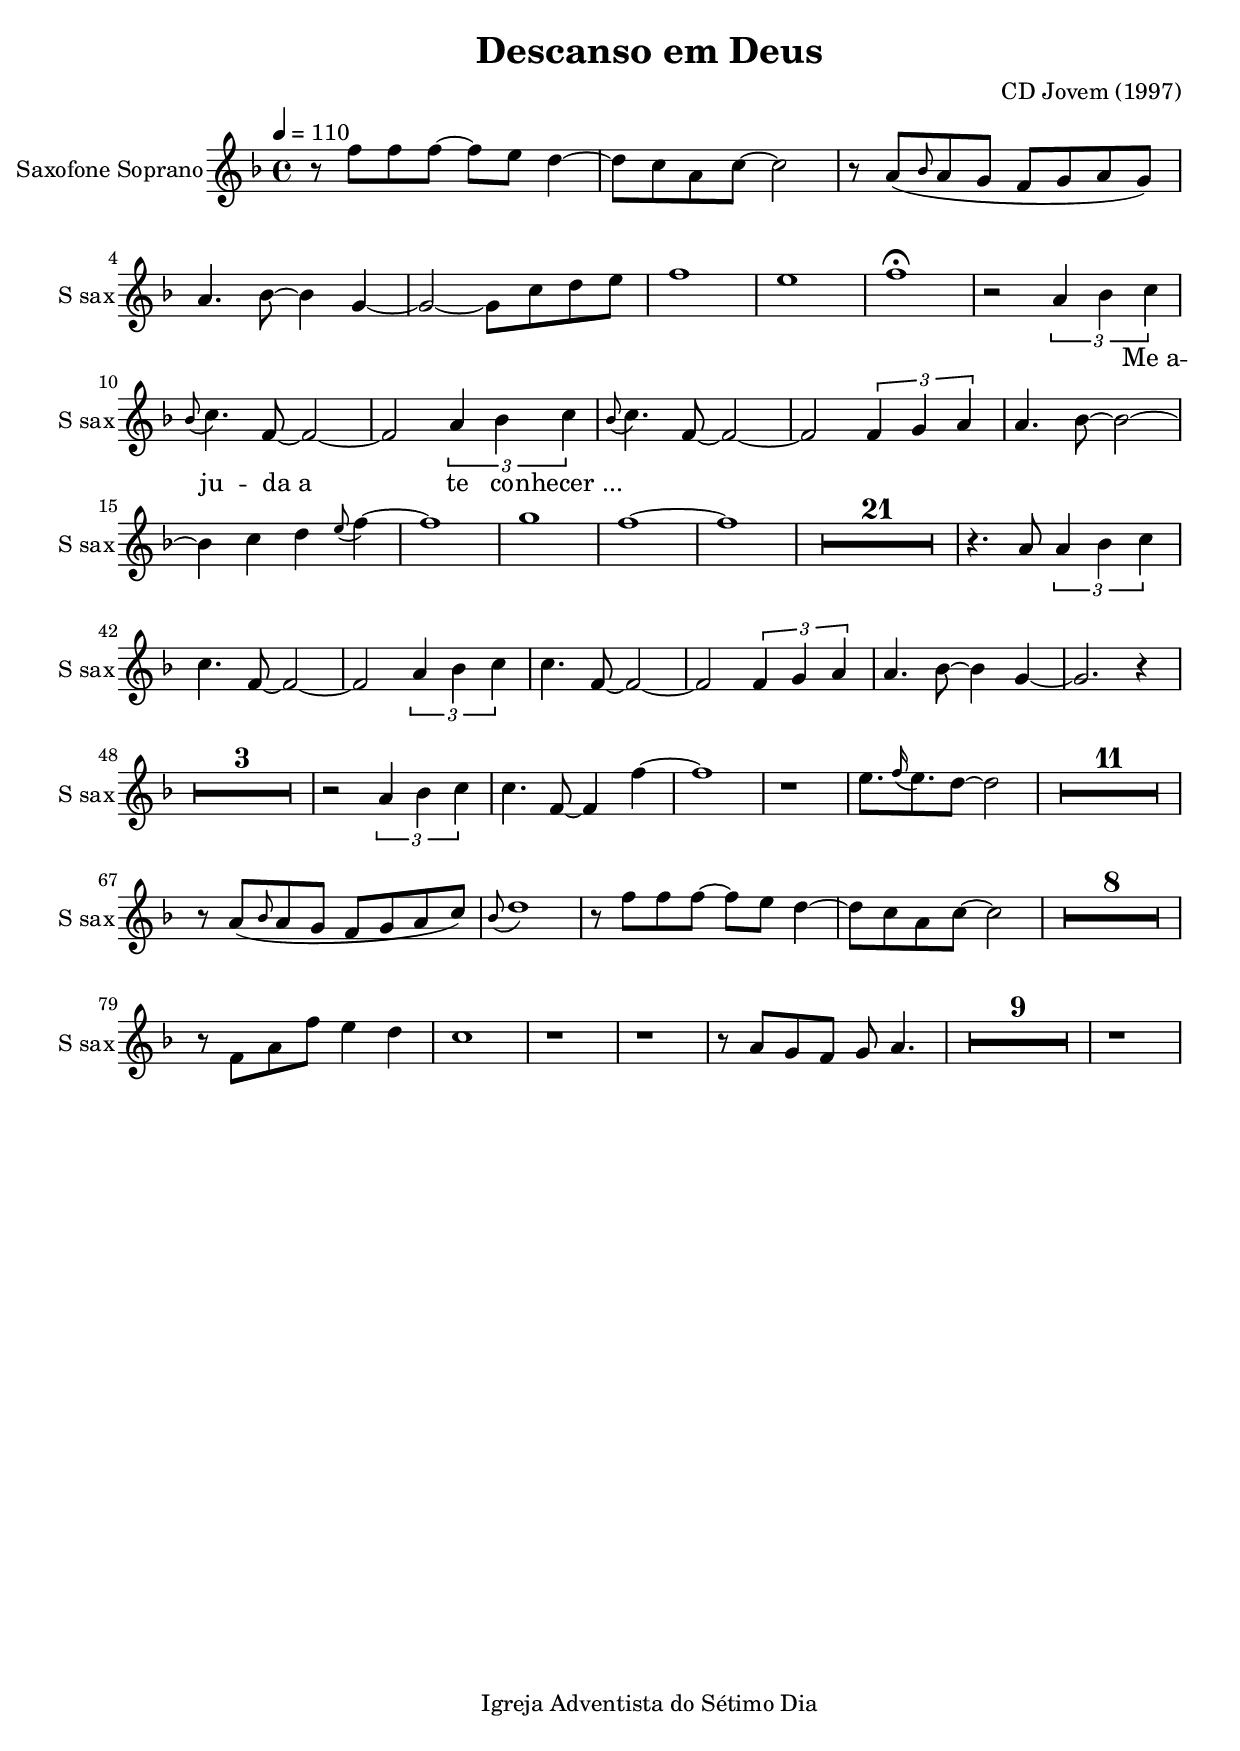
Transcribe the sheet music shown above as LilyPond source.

\header{
        title = "Descanso em Deus"
        composer = "CD Jovem (1997)"

        %Sumir com a nota de rodapé
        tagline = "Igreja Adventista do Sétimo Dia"
        %poet = "quem fez a letra / co-autor"
        %Se der algum erro, acrescentar o caractere espaço para recarregar a página:
        %...  
}

\paper {
        %paper-width = #150
        %paper-height = #100
        %bottom-margin = #0
        %top-margin = #0
        left-margin = #20
        %right-margin = #0
        %inner-margin = #0
        %outer-margin = #0
}

\score {
  \new Staff \with {
  instrumentName = "Saxofone Soprano"
  shortInstrumentName = "S sax"
} <<
    \new Voice{

        %instrumento ocarina
        %\set midiInstrument = #"ocarina"
                
        %Compasso 4/4 aparece em fração e não a letra C
        %\numericTimeSignature        

        %remove a clave
        %\hide Staff.Clef
        %\override Staff.Clef.color = #white
        %\override Staff.Clef.layer = #-1

        %a linha abaixo oculta as barras
        %\override Score.BarLine.stencil = ##f
        %\hide Score.BarLine

        %a linha abaixo oculta o pentagrama
        %\override Staff.StaffSymbol.line-count = #0
        %\hide Staff.StaffSymbol
        
        %remove a formula de compasso
        %\hide Staff.TimeSignature

        %Clave de percussão
        %\clef percussion
        %Clave de fá
        %\clef F

        %\relative c' {
         {

%Muda a figura da nota
%\improvisationOn

%a linha abaixo oculta a haste da nota
%\hideStem
%para desfazer basta usar
%\undoHideStem \hideStem

%Cor da Haste RGB
%\override Stem.color = #(rgb-color 0 0 1)

%Direção da Haste
%\stemUp
%\stemDown
%\stemNeutral

%Colcheias não se conectam
%\autoBeamOff
%\autoBeamOn

%Ocultar os números dos compassos a cada linha
%\hide Score.BarNumber

%Ocultar ou não as notas a partir do comando
%\hideNotes
%\unHideNotes

%\overrideTimeSignatureSettings
        %4/4        % timeSignatureFraction
        %1/4        % baseMomentFraction
        %#'(3 1)    % beatStructure
        %#'()       % beamExceptions

                \time 4/4

%Audios da Berklee sao 100bpm
%Andamento
\tempo 4 = 110

%Tom da música
\key f \major %\minor

%@@@@@@@@@@@@@@@@@@@@@@PRIMEIRA@@@@@@@@@@@@@@@@@@@@@@@@@@@@

%instrumento para o áudio MIDI
\set midiInstrument = #"soprano sax"

r8 f''8 f''8 f''8~f''8 e''8 d''4~
d''8 c''8 a'8 c''8~c''2 
 
r8 a'8 (\grace bes'8 a'8 g' f' g' a' g') 
a'4. bes'8~bes'4 g'4~
g'2~g'8 c''8 d'' e''
f''1 
e''1
f''1 \fermata 

%Introd
r2 \tuplet 3/2 {a'4 bes' c''} 
\grace bes'8 (c''4.) f'8~f'2~
f'2 \tuplet 3/2 {a'4 bes' c''} 
\grace bes'8 (c''4.) f'8~f'2~
f'2 \tuplet 3/2 {f'4 g' a'} 
a'4. bes'8~bes'2~
bes'4 c''4 d''4 \grace e''8 (f''4)~
f''1 
g''1 
f''1~
f''1

\compressMMRests {
    \override MultiMeasureRest.expand-limit = #1
    R1*21
}

r4. a'8 \tuplet 3/2 {a'4 bes' c''} 
c''4. f'8~f'2~
f'2 \tuplet 3/2 {a'4 bes' c''}
c''4. f'8~f'2~
f'2 \tuplet 3/2 {f'4 g' a'}
a'4. bes'8~bes'4 g'4~
g'2. r4

\compressMMRests {
    R1*3
}
 
r2 \tuplet 3/2 {a'4 bes' c''} 
c''4. f'8~f'4 f''4~
f''1
r1
e''8. \grace f''16 (e''8.) d''8~d''2

\compressMMRests {
    R1*11
}

r8 a'8 (\grace bes'8 a'8 g' f' g' a'  c''8) 
\grace bes'8 (d''1)
r8 f''8 f''8 f''8~f''8 e''8 d''4~
d''8 c''8 a'8 c''8~c''2

\compressMMRests {
    R1*8
}

r8 f'8 a'8 f''8 e''4 d''4
c''1
r1
r1
r8 a'8 g' f' g' a'4.

\compressMMRests {
    R1*9
}

r1
%\bar "||"

\compressMMRests {
    \override MultiMeasureRest.expand-limit = #1
    %R1*2 | R1*5 | R1*9
    %R1*21
}
\break

        }
        \addlyrics{
                %Alinhamento do texto:
                %\override LyricText.self-alignment-X = #LEFT

                _ _ _ _ _ _ _ _ _ _ _ _ _ _ _ _ _ _ _ _
                Me_a -- ju -- da_a te co -- nhecer_...
                %"1" "2" "3" "4" "1" "2" "3" "4" "1" "2" "3" "4" "1" "2" "3" "4"
                %Dó Ré Mi Fá Sol Lá Si
                %"Dó" "Dó♯" "Ré" "Ré♯" "Mi" "Fá" "Fá♯" "Sol" "Sol♯" "Lá" "Lá♯" "Si" "Dó"
                %"Mi" "Mi♭" "Ré" "Ré♭" "Dó" "Si" "Si♭" "Lá" "Lá♭" "Sol" "Sol♭" "Fá" "Mi"
                %"Sol" "Sol♭" "Fá" "Mi" "Mi♭" "Ré" "Ré♭" "Dó" "Si" "Si♭" "Lá" "Lá♭" "Sol"
                %"Dó" "Ré" "Mi" "Fá♯" "Sol♯" "Lá♯" "Dó"
                %"Mi" "Fá"  "Sol"  "Lá"  "Si" "Dó" "Ré" "Mi" "Fá"  "Sol"  "Lá"  "Si" "Dó" "Ré" "Mi" "Fá"  "Sol"  "Lá"
                %"Dó" "Ré" "Mi" "Fá"  "Sol" "Lá"  "Si" "Dó" "Ré" "Mi" "Fá"  "Sol" "Lá"  "Si" "Dó" "Ré" "Mi" 
                
    }

    }

%\new Staff
    %\new Voice {
        
    %instrumento ocarina
    %\set midiInstrument = #"ocarina"
    %Compasso 4/4 aparece em fração e não a letra C
    %\numericTimeSignature    
    %remove a clave
    %\override Staff.Clef.color = #white
    %\override Staff.Clef.layer = #-1
    %a linha abaixo oculta as barras
    %\override Score.BarLine.stencil = ##f
    %a linha abaixo oculta o pentagrama
    %\override Staff.StaffSymbol.line-count = #0
    %remove a formula de compasso
    %\hide Staff.TimeSignature
    %Clave de percussão
    %\clef percussion
    %Clave de fá
    %\clef F
        
    %\relative c''{
    %  {
        
%Muda a figura da nota
%\improvisationOn
%a linha abaixo oculta a haste da nota
%\hide Stem
%para desfazer basta usar
%\undo \hide Stem
%Direção da Haste
%\stemUp 
%\stemDown 
%\stemNeutral
%Colcheias não se ligam
%\autoBeamOff
%Ocultar os números dos compassos
%a cada linha
%\hide Score.BarNumber
%Ocultar ou não as notas a partir do comando
%\hideNotes 
%\unHideNotes 

%\key g \major

%@@@@@@@@@@@@@@@@@@SEGUNDA@@@@@@@@@@@@@@@@@@@@@@@@@@@@@@@@@@@@@@@@@
        %\time 4/4



%\set midiInstrument = #"woodblock"

%a'4 r4 c'4 r4
%a'4 c'4 c'4 c'4
%\break

%a'4 c'4 c'4 c'4 
%a'4 c'4 c'4 c'4
%a'4 c'4 c'4 c'4 
%a'4 c'4 c'4 c'4
%\break


    % }
    % }

  >>

        %gera PDF
        \layout {
                %indent = #0
                %line-width = #200
                %ragged-last = #0
                \context{
                        \Score
                        %mudar o espaco entre as notas sem letra
                        %Valores maiores de ly:make-moment produzirão músicas menores.. e 1/4 é maior que 1/16
                        \override SpacingSpanner.base-shortest-duration = #(ly:make-moment 1/16)
                        %\override SpacingSpanner.uniform-stretching = ##t

                        %abaixo tira a contagem de compassos (Dentro de \Score !!!!)
                        %\omit BarNumber                        

                        %aumentar este número caso as palavras estejam muito próximas
                        %\Lyrics
                        %\override LyricSpace.minimum-distance = #6.0

                }
        }

        %gera o audio
        \midi{
                %\context{
                                        %\Staff
                                        %\remove "Staff_performer"
                        %\Score
                                %midiMinimumVolume = #1.9
                                %midiMaximumVolume = #2.0
                %}
                                \context {
                                      \Staff
                                      \remove "Staff_performer"
                            }
                            \context {
                                      \Voice
                                      \consists "Staff_performer"
                            }
       }

}
%Frescobaldi = IDE do Lilypond

%a4-ais4-aes4-b4-bis4-bes4-c'4-cis'4-ces'4-d'4-dis'4-des'4-e'4-eis'4-ees'4-f'4-fis'4-fes'4-g'4-gis'4-ges'4-a'4-ais'4-aes'4-b'4-bis'4-bes'4-c''4-cis''4-ces''4-d''4-dis''4-des''4-e''4-eis''4-ees''4-f''4-fis''4-fes''4-g''4-gis''4-ges''4-a''4-ais''4-aes''4-b''4-bis''4-bes''4-c'''4-cis'''4-ces'''4
%c,4-cis,4-ces,4-d,4-dis,4-des,4-e,4-eis,4-ees,4-f,4-fis,4-fes,4-g,4-gis,4-ges,4-a,4-ais,4-aes,4-b,4-bis,4-bes,4-c4-cis4-ces4-d4-dis4-des4-e4-eis4-ees4-f4-fis4-fes4-g4-gis4-ges4-a4-ais4-aes4-b4-bis4-bes4-c'4-cis'4-ces'4-d'4-dis'4-des'4-e'4-eis'4-ees'4

%a4-ais4-aes4-b4-bes4-c'4-cis'4-d'4-dis'4-des'4-e'4-ees'4-f'4-fis'4-g'4-gis'4-ges'4-a'4-ais'4-aes'4-b'4-bes'4-c''4-cis''4-d''4-dis''4-des''4-e''4-ees''4-f''4-fis''4-g''4-gis''4-ges''4-a''4-ais''4-aes''4-b''4-bes''4-c'''4-cis'''4
%c,4-cis,4-d,4-dis,4-des,4-e,4-ees,4-f,4-fis,4-g,4-gis,4-ges,4-a,4-ais,4-aes,4-b,4-bes,4-c4-cis4-d4-dis4-des4-e4-ees4-f4-fis4-g4-gis4-ges4-a4-ais4-aes4-b4-bes4-c'4-cis'4-d'4-dis'4-des'4-e'4-ees'4

%Clave de Sol
%aes2-ais2-bes2-bis2-c'2-b2-ces'2-cis'2-des'2-dis'2-ees'2-eis'2-f'2-e'2-fes'2-fis'2-ges'2-gis'2-aes'2-ais'2-bes'2-b'2-ces''2-bis'2-c''2-cis''2-des''2-dis''2-ees''2-eis''2-f''2-e''2-fes''2-fis''2-ges''2-gis''2-aes''2-ais''2-bes''2-bis''2-c'''2-b''2-ces'''2-cis'''2
%a4-ais4-aes4-b4-bis4-bes4-c'4-cis'4-ces'4-d'4-dis'4-des'4-e'4-eis'4-ees'4-f'4-fis'4-fes'4-g'4-gis'4-ges'4-a'4-ais'4-aes'4-b'4-bis'4-bes'4-c''4-cis''4-ces''4-d''4-dis''4-des''4-e''4-eis''4-ees''4-f''4-fis''4-fes''4-g''4-gis''4-ges''4-a''4-ais''4-aes''4-b''4-bis''4-bes''4-c'''4-cis'''4-ces'''4

%Clave de Fá
%c,2-ces,2-cis,2-des,2-dis,2-ees,2-eis,2-f,2-e,2-fes,2-fis,2-ges,2-gis,2-aes,2-ais,2-bes,2-bis,2-c2-b,2-ces2-cis2-des2-dis2-ees2-eis2-f2-e2-fes2-fis2-ges2-gis2-aes2-ais2-bes2-bis2-c'2-b2-ces'2-cis'2-des'2-dis'2-ees'2-eis'2-e'2
%c,4-d,4-e,4-f,4-g,4-a,4-b,4-c4-d4-e4-f4-g4-a4-b4-c'4-d'4-e'4

%Notas naturais no violão
%e4-f4-g4-a4-b4-c'4-d'4-e'4-f'4-g'4-a'4-b'4-c''4-d''4-e''4-f''4-g''4-a''4

%Notas com acidentes no violão e notas naturais
%e4-f4-fis4-g4-gis4-ges4-a4-ais4-aes4-b4-bes4-c'4-cis'4-d'4-dis'4-des'4-e'4-ees'4-f'4-fis'4-g'4-gis'4-ges'4-a'4-ais'4-aes'4-b'4-bes'4-c''4-cis''4-d''4-dis''4-des''4-e''4-ees''4-f''4-fis''4-g''4-gis''4-ges''4-a''4-ais''4-aes''4

%Apenas acidentes no violão
%fis4-gis4-ges4-ais4-aes4-bes4-cis'4-dis'4-des'4-ees'4-fis'4-gis'4-ges'4-ais'4-aes'4-bes'4-cis''4-dis''4-des''4-ees''4-fis''4-gis''4-ges''4-ais''4-aes''4
